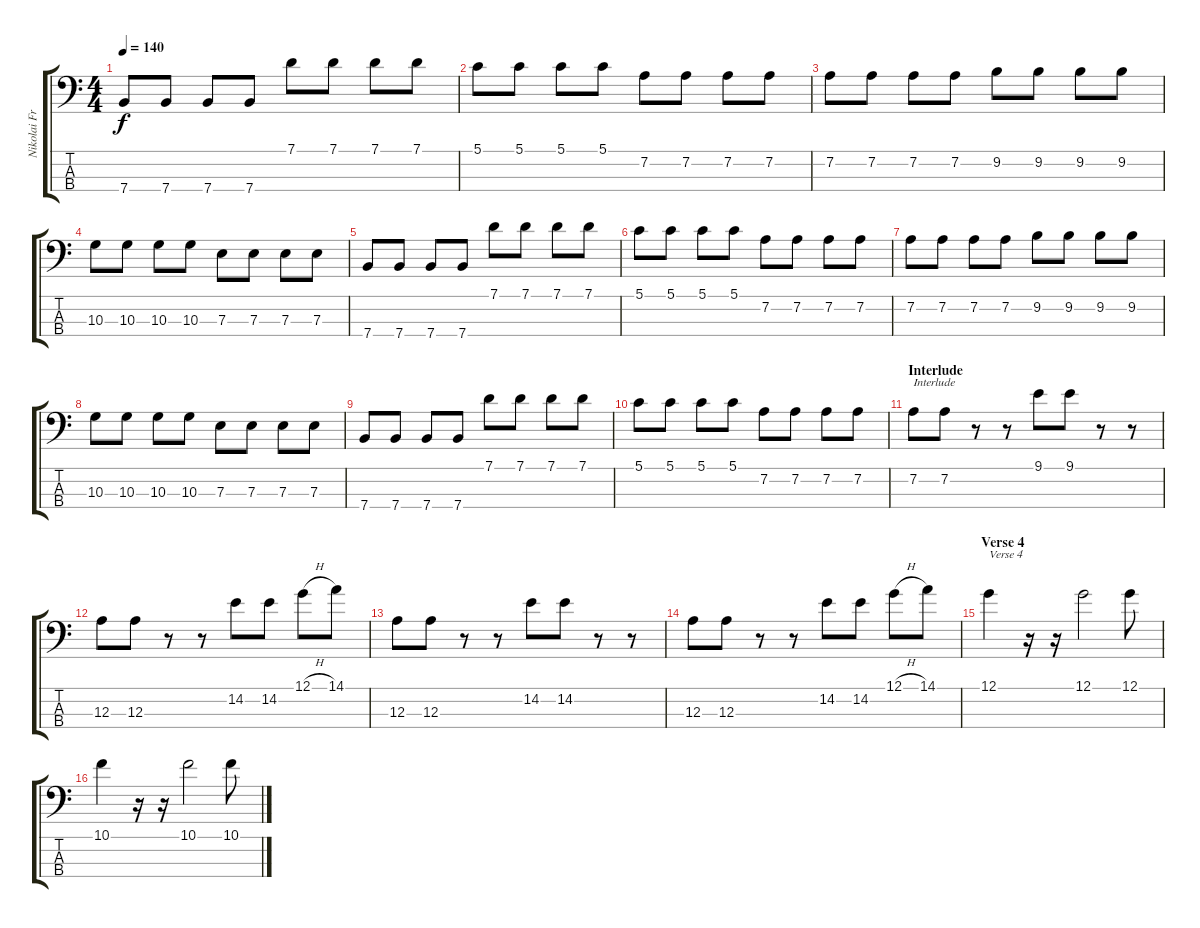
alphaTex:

\track ("Nikolai Fraiture" "Nikolai Fr") {instrument electricbasspick}
\staff {score tabs}
\tuning (G2 D2 A1 E1) {hide}
\ts (4 4)
\tempo 140
\clef f4
\ks c
7.4.8{dy f} 7.4.8 7.4.8 7.4.8 7.1.8 7.1.8 7.1.8 7.1.8 |
5.1.8 5.1.8 5.1.8 5.1.8 7.2.8 7.2.8 7.2.8 7.2.8 |
7.2.8 7.2.8 7.2.8 7.2.8 9.2.8 9.2.8 9.2.8 9.2.8 |
10.3.8 10.3.8 10.3.8 10.3.8 7.3.8 7.3.8 7.3.8 7.3.8 |
7.4.8 7.4.8 7.4.8 7.4.8 7.1.8 7.1.8 7.1.8 7.1.8 |
5.1.8 5.1.8 5.1.8 5.1.8 7.2.8 7.2.8 7.2.8 7.2.8 |
7.2.8 7.2.8 7.2.8 7.2.8 9.2.8 9.2.8 9.2.8 9.2.8 |
10.3.8 10.3.8 10.3.8 10.3.8 7.3.8 7.3.8 7.3.8 7.3.8 |
7.4.8 7.4.8 7.4.8 7.4.8 7.1.8 7.1.8 7.1.8 7.1.8 |
5.1.8 5.1.8 5.1.8 5.1.8 7.2.8 7.2.8 7.2.8 7.2.8 |
\section ("" "Interlude")
7.2.8{txt "Interlude"} 7.2.8 r.8 r.8 9.1.8 9.1.8 r.8 r.8 |
12.3.8 12.3.8 r.8 r.8 14.2.8 14.2.8 12.1{h}.8 14.1.8 |
12.3.8 12.3.8 r.8 r.8 14.2.8 14.2.8 r.8 r.8 |
12.3.8 12.3.8 r.8 r.8 14.2.8 14.2.8 12.1{h}.8 14.1.8 |
\section ("" "Verse 4")
12.1.4{txt "Verse 4"} r.16 r.16 12.1.2 12.1.8 |
10.1.4 r.16 r.16 10.1.2 10.1.8
